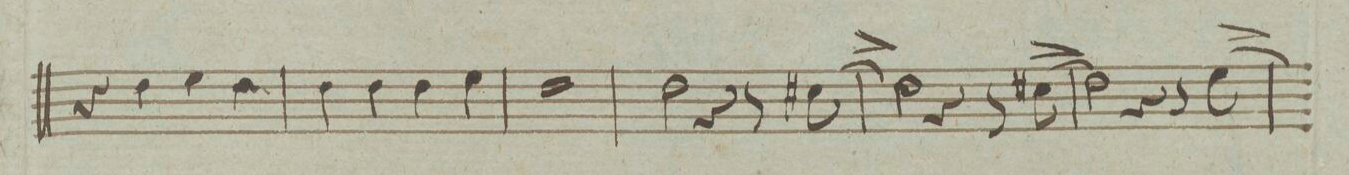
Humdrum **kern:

**kern	**dynam
*I"Cornu. Primo in F	*
*clefG2	*
*k[]	*
*met(c|)	*
*M2/2	*
4r	.
4g\	.
4a\	.
4g\	.
=40	=40
4g\	.
4g\	.
4g\	.
4a\	.
=41	=41
1g/	.
=42	=42
2g\	.
4r	.
8r	.
(8f#X^\	.
=43	=43
2g\)	.
4r	.
8r	.
(8f#X^\	.
=44	=44
2g\)	.
4r	.
8r	.
(8a^\	.
=45	=45
*-	*-
